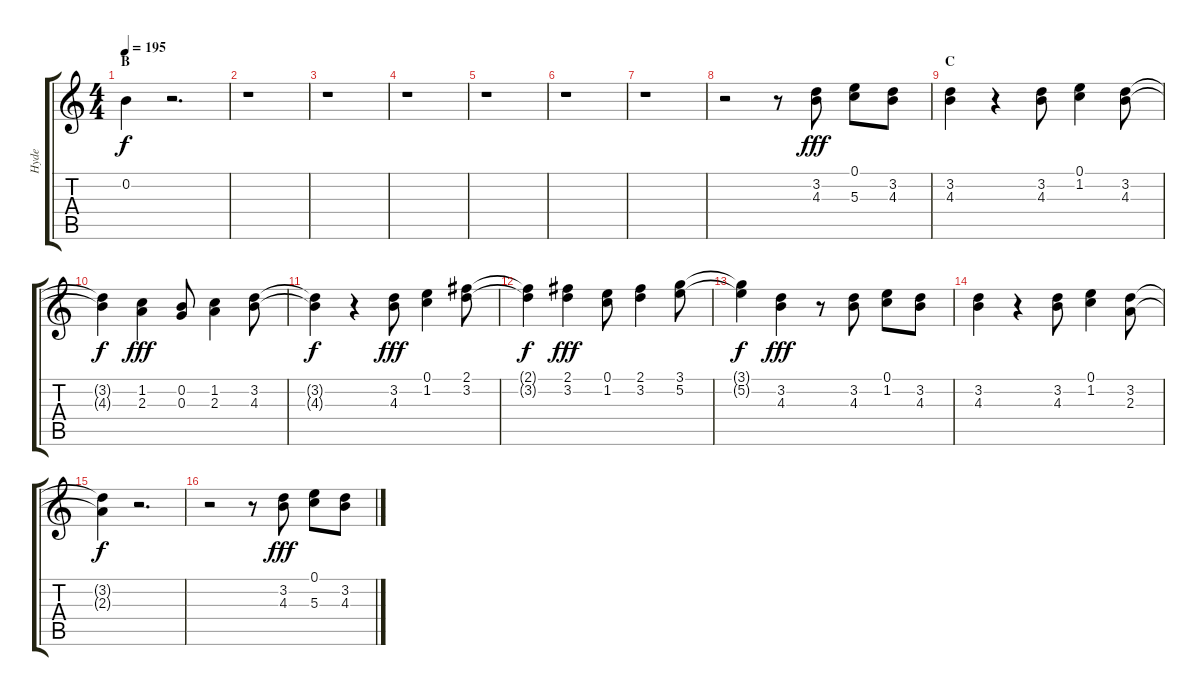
\track ("Hyde" "Hyde") {instrument electricguitarjazz}
\staff {score tabs}
\tuning (E4 B3 G3 D3 A2 E2) {hide}
\ts (4 4)
\section ("" "B")
\tempo 195
\clef g2
\ks c
0.2{t}.4{dy f} r.2{d} |
r.1 |
r.1 |
r.1 |
r.1 |
r.1 |
r.1 |
r.2 r.8 (3.2 4.3).8{dy fff} (0.1 5.3).8 (3.2 4.3).8 |
\section ("" "C")
(3.2 4.3).4 r.4 (3.2 4.3).8 (0.1 1.2).4 (3.2 4.3).8 |
(3.2{t} 4.3{t}).4{dy f} (1.2 2.3).4{dy fff} (0.2 0.3).8 (1.2 2.3).4 (3.2 4.3).8 |
(3.2{t} 4.3{t}).4{dy f} r.4 (3.2 4.3).8{dy fff} (0.1 1.2).4 (2.1 3.2).8 |
(2.1{t} 3.2{t}).4{dy f} (2.1 3.2).4{dy fff} (0.1 1.2).8 (2.1 3.2).4 (3.1 5.2).8 |
(3.1{t} 5.2{t}).4{dy f} (3.2 4.3).4{dy fff} r.8 (3.2 4.3).8 (0.1 1.2).8 (3.2 4.3).8 |
(3.2 4.3).4 r.4 (3.2 4.3).8 (0.1 1.2).4 (3.2 2.3).8 |
(3.2{t} 2.3{t}).4{dy f} r.2{d} |
r.2 r.8 (3.2 4.3).8{dy fff} (0.1 5.3).8 (3.2 4.3).8
